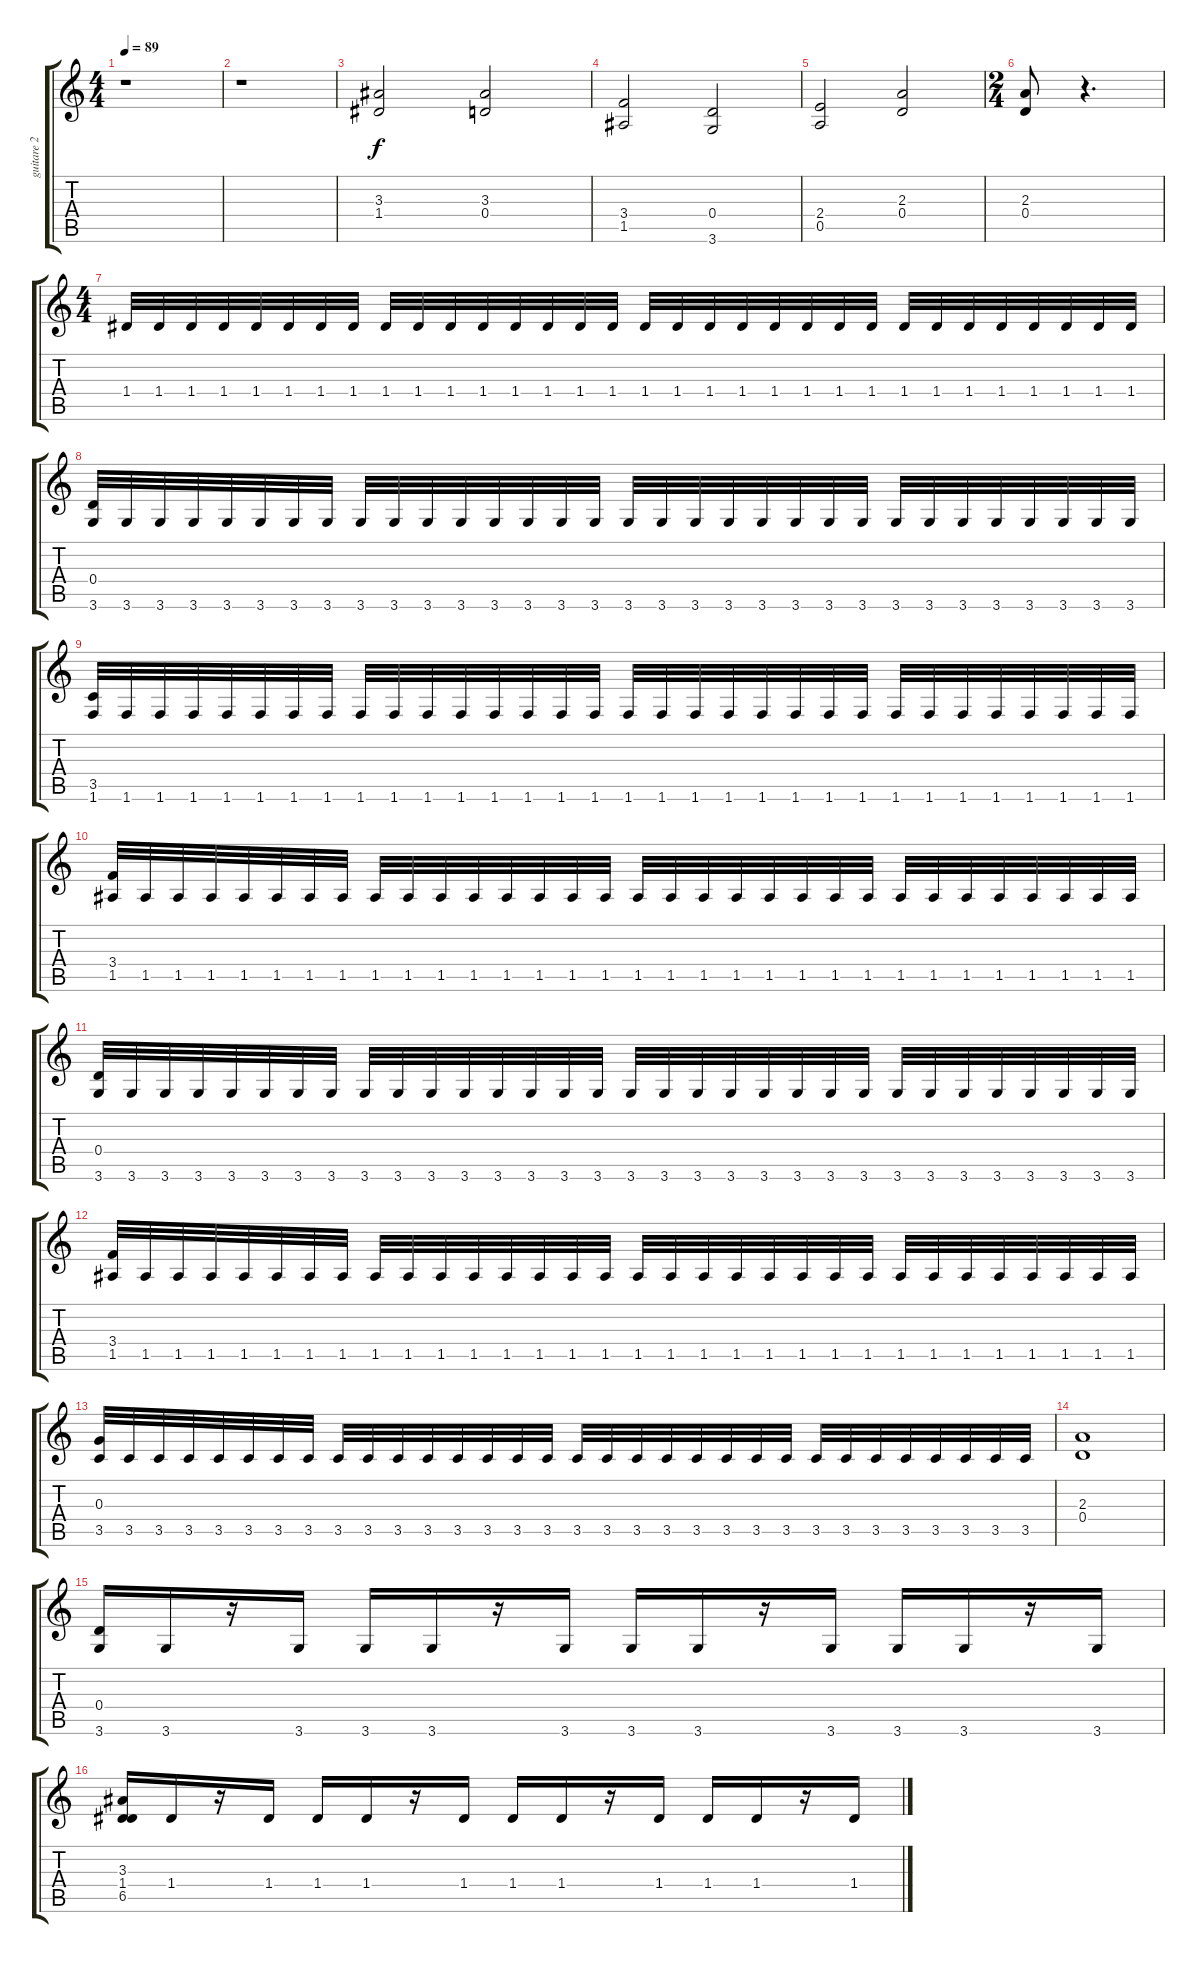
\track ("guitare 2 " "guitare 2 ") {instrument overdrivenguitar}
\staff {score tabs}
\tuning (E4 B3 G3 D3 A2 E2) {hide}
\ts (4 4)
\tempo 89
\clef g2
\ks c
r.1{dy f} |
r.1 |
(3.3 1.4).2{volume 15 balance 8} (3.3 0.4).2 |
(3.4 1.5).2 (0.4 3.6).2 |
(2.4 0.5).2 (2.3 0.4).2 |
\ts (2 4)
(2.3 0.4).8 r.4{d} |
\ts (4 4)
1.4.32{volume 15 balance 8} 1.4.32 1.4.32 1.4.32 1.4.32 1.4.32 1.4.32 1.4.32 1.4.32 1.4.32 1.4.32 1.4.32 1.4.32 1.4.32 1.4.32 1.4.32 1.4.32 1.4.32 1.4.32 1.4.32 1.4.32 1.4.32 1.4.32 1.4.32 1.4.32 1.4.32 1.4.32 1.4.32 1.4.32 1.4.32 1.4.32 1.4.32 |
(0.4 3.6).32 3.6.32 3.6.32 3.6.32 3.6.32 3.6.32 3.6.32 3.6.32 3.6.32 3.6.32 3.6.32 3.6.32 3.6.32 3.6.32 3.6.32 3.6.32 3.6.32 3.6.32 3.6.32 3.6.32 3.6.32 3.6.32 3.6.32 3.6.32 3.6.32 3.6.32 3.6.32 3.6.32 3.6.32 3.6.32 3.6.32 3.6.32 |
(3.5 1.6).32 1.6.32 1.6.32 1.6.32 1.6.32 1.6.32 1.6.32 1.6.32 1.6.32 1.6.32 1.6.32 1.6.32 1.6.32 1.6.32 1.6.32 1.6.32 1.6.32 1.6.32 1.6.32 1.6.32 1.6.32 1.6.32 1.6.32 1.6.32 1.6.32 1.6.32 1.6.32 1.6.32 1.6.32 1.6.32 1.6.32 1.6.32 |
(3.4 1.5).32 1.5.32 1.5.32 1.5.32 1.5.32 1.5.32 1.5.32 1.5.32 1.5.32 1.5.32 1.5.32 1.5.32 1.5.32 1.5.32 1.5.32 1.5.32 1.5.32 1.5.32 1.5.32 1.5.32 1.5.32 1.5.32 1.5.32 1.5.32 1.5.32 1.5.32 1.5.32 1.5.32 1.5.32 1.5.32 1.5.32 1.5.32 |
(0.4 3.6).32 3.6.32 3.6.32 3.6.32 3.6.32 3.6.32 3.6.32 3.6.32 3.6.32 3.6.32 3.6.32 3.6.32 3.6.32 3.6.32 3.6.32 3.6.32 3.6.32 3.6.32 3.6.32 3.6.32 3.6.32 3.6.32 3.6.32 3.6.32 3.6.32 3.6.32 3.6.32 3.6.32 3.6.32 3.6.32 3.6.32 3.6.32 |
(3.4 1.5).32 1.5.32 1.5.32 1.5.32 1.5.32 1.5.32 1.5.32 1.5.32 1.5.32 1.5.32 1.5.32 1.5.32 1.5.32 1.5.32 1.5.32 1.5.32 1.5.32 1.5.32 1.5.32 1.5.32 1.5.32 1.5.32 1.5.32 1.5.32 1.5.32 1.5.32 1.5.32 1.5.32 1.5.32 1.5.32 1.5.32 1.5.32 |
(0.3 3.5).32 3.5.32 3.5.32 3.5.32 3.5.32 3.5.32 3.5.32 3.5.32 3.5.32 3.5.32 3.5.32 3.5.32 3.5.32 3.5.32 3.5.32 3.5.32 3.5.32 3.5.32 3.5.32 3.5.32 3.5.32 3.5.32 3.5.32 3.5.32 3.5.32 3.5.32 3.5.32 3.5.32 3.5.32 3.5.32 3.5.32 3.5.32 |
(2.3 0.4).1 |
(0.4 3.6).16{volume 15 balance 8} 3.6.16 r.16 3.6.16 3.6.16 3.6.16 r.16 3.6.16 3.6.16 3.6.16 r.16 3.6.16 3.6.16 3.6.16 r.16 3.6.16 |
(3.3 1.4 6.5).16 1.4.16 r.16 1.4.16 1.4.16 1.4.16 r.16 1.4.16 1.4.16 1.4.16 r.16 1.4.16 1.4.16 1.4.16 r.16 1.4.16
